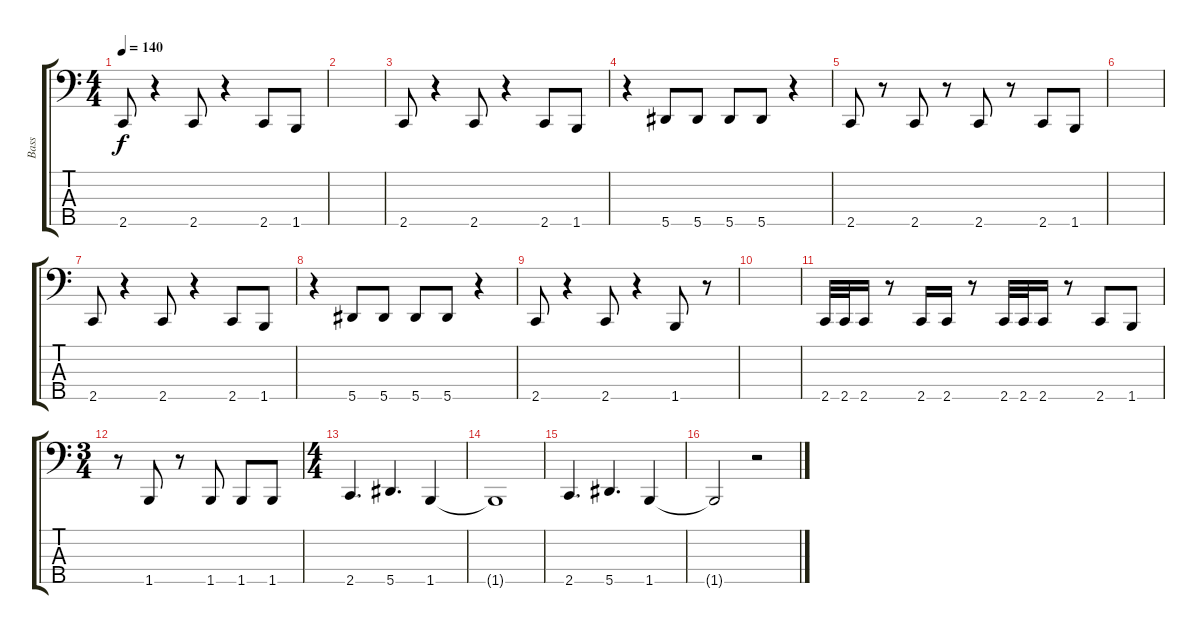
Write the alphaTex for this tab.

\track ("Bass" "Bass") {instrument electricbasspick}
\staff {score tabs}
\tuning (G2 Eb2 Bb1 F1 Bb0) {hide}
\ts (4 4)
\tempo 140
\clef f4
\ks c
2.5.8{dy f} r.4 2.5.8 r.4 2.5.8 1.5.8 |
|
2.5.8 r.4 2.5.8 r.4 2.5.8 1.5.8 |
r.4 5.5.8 5.5.8 5.5.8 5.5.8 r.4 |
2.5.8 r.8 2.5.8 r.8 2.5.8 r.8 2.5.8 1.5.8 |
|
2.5.8 r.4 2.5.8 r.4 2.5.8 1.5.8 |
r.4 5.5.8 5.5.8 5.5.8 5.5.8 r.4 |
2.5.8 r.4 2.5.8 r.4 1.5.8 r.8 |
|
2.5.32 2.5.32 2.5.16 r.8 2.5.16 2.5.16 r.8 2.5.32 2.5.32 2.5.16 r.8 2.5.8 1.5.8 |
\ts (3 4)
r.8 1.5.8 r.8 1.5.8 1.5.8 1.5.8 |
\ts (4 4)
2.5.4{d} 5.5.4{d} 1.5.4 |
1.5{t}.1 |
2.5.4{d} 5.5.4{d} 1.5.4 |
1.5{t}.2 r.2
